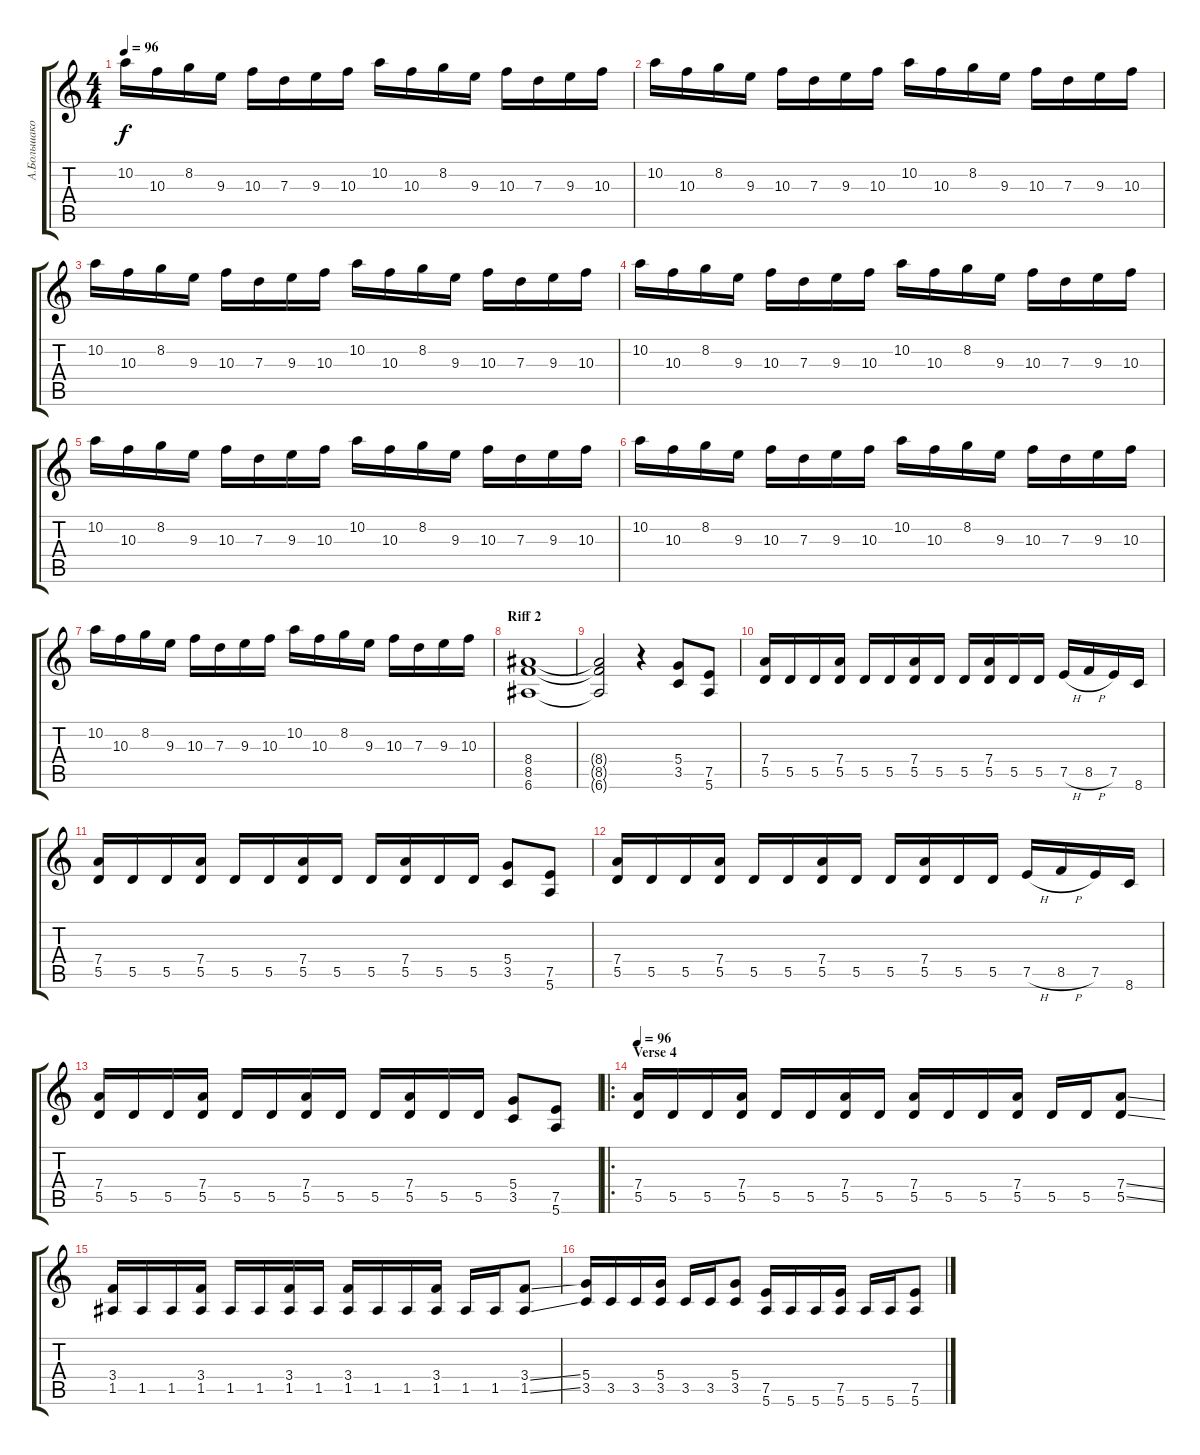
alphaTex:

\track ("А.Большаков" "А.Большако") {instrument overdrivenguitar}
\staff {score tabs}
\tuning (E4 B3 G3 D3 A2 E2) {hide}
\ts (4 4)
\tempo 96
\clef g2
\ks c
10.2.16{dy f} 10.3.16 8.2.16 9.3.16 10.3.16 7.3.16 9.3.16 10.3.16 10.2.16 10.3.16 8.2.16 9.3.16 10.3.16 7.3.16 9.3.16 10.3.16 |
10.2.16 10.3.16 8.2.16 9.3.16 10.3.16 7.3.16 9.3.16 10.3.16 10.2.16 10.3.16 8.2.16 9.3.16 10.3.16 7.3.16 9.3.16 10.3.16 |
10.2.16 10.3.16 8.2.16 9.3.16 10.3.16 7.3.16 9.3.16 10.3.16 10.2.16 10.3.16 8.2.16 9.3.16 10.3.16 7.3.16 9.3.16 10.3.16 |
10.2.16 10.3.16 8.2.16 9.3.16 10.3.16 7.3.16 9.3.16 10.3.16 10.2.16 10.3.16 8.2.16 9.3.16 10.3.16 7.3.16 9.3.16 10.3.16 |
10.2.16 10.3.16 8.2.16 9.3.16 10.3.16 7.3.16 9.3.16 10.3.16 10.2.16 10.3.16 8.2.16 9.3.16 10.3.16 7.3.16 9.3.16 10.3.16 |
10.2.16 10.3.16 8.2.16 9.3.16 10.3.16 7.3.16 9.3.16 10.3.16 10.2.16 10.3.16 8.2.16 9.3.16 10.3.16 7.3.16 9.3.16 10.3.16 |
10.2.16 10.3.16 8.2.16 9.3.16 10.3.16 7.3.16 9.3.16 10.3.16 10.2.16 10.3.16 8.2.16 9.3.16 10.3.16 7.3.16 9.3.16 10.3.16 |
\section ("" "Riff 2")
(8.4 8.5 6.6).1 |
(8.4{t} 8.5{t} 6.6{t}).2 r.4 (5.4 3.5).8 (7.5 5.6).8 |
(7.4 5.5).16 5.5.16 5.5.16 (7.4 5.5).16 5.5.16 5.5.16 (7.4 5.5).16 5.5.16 5.5.16 (7.4 5.5).16 5.5.16 5.5.16 7.5{h}.16 8.5{h}.16 7.5.16 8.6.16 |
(7.4 5.5).16 5.5.16 5.5.16 (7.4 5.5).16 5.5.16 5.5.16 (7.4 5.5).16 5.5.16 5.5.16 (7.4 5.5).16 5.5.16 5.5.16 (5.4 3.5).8 (7.5 5.6).8 |
(7.4 5.5).16 5.5.16 5.5.16 (7.4 5.5).16 5.5.16 5.5.16 (7.4 5.5).16 5.5.16 5.5.16 (7.4 5.5).16 5.5.16 5.5.16 7.5{h}.16 8.5{h}.16 7.5.16 8.6.16 |
(7.4 5.5).16 5.5.16 5.5.16 (7.4 5.5).16 5.5.16 5.5.16 (7.4 5.5).16 5.5.16 5.5.16 (7.4 5.5).16 5.5.16 5.5.16 (5.4 3.5).8 (7.5 5.6).8 |
\ro
\section ("" "Verse 4")
\tempo 96
(7.4 5.5).16 5.5.16 5.5.16 (7.4 5.5).16 5.5.16 5.5.16 (7.4 5.5).16 5.5.16 (7.4 5.5).16 5.5.16 5.5.16 (7.4 5.5).16 5.5.16 5.5.16 (7.4{ss} 5.5{ss}).8 |
(3.4 1.5).16 1.5.16 1.5.16 (3.4 1.5).16 1.5.16 1.5.16 (3.4 1.5).16 1.5.16 (3.4 1.5).16 1.5.16 1.5.16 (3.4 1.5).16 1.5.16 1.5.16 (3.4{ss} 1.5{ss}).8 |
(5.4 3.5).16 3.5.16 3.5.16 (5.4 3.5).16 3.5.16 3.5.16 (5.4 3.5).8 (7.5 5.6).16 5.6.16 5.6.16 (7.5 5.6).16 5.6.16 5.6.16 (7.5 5.6).8
